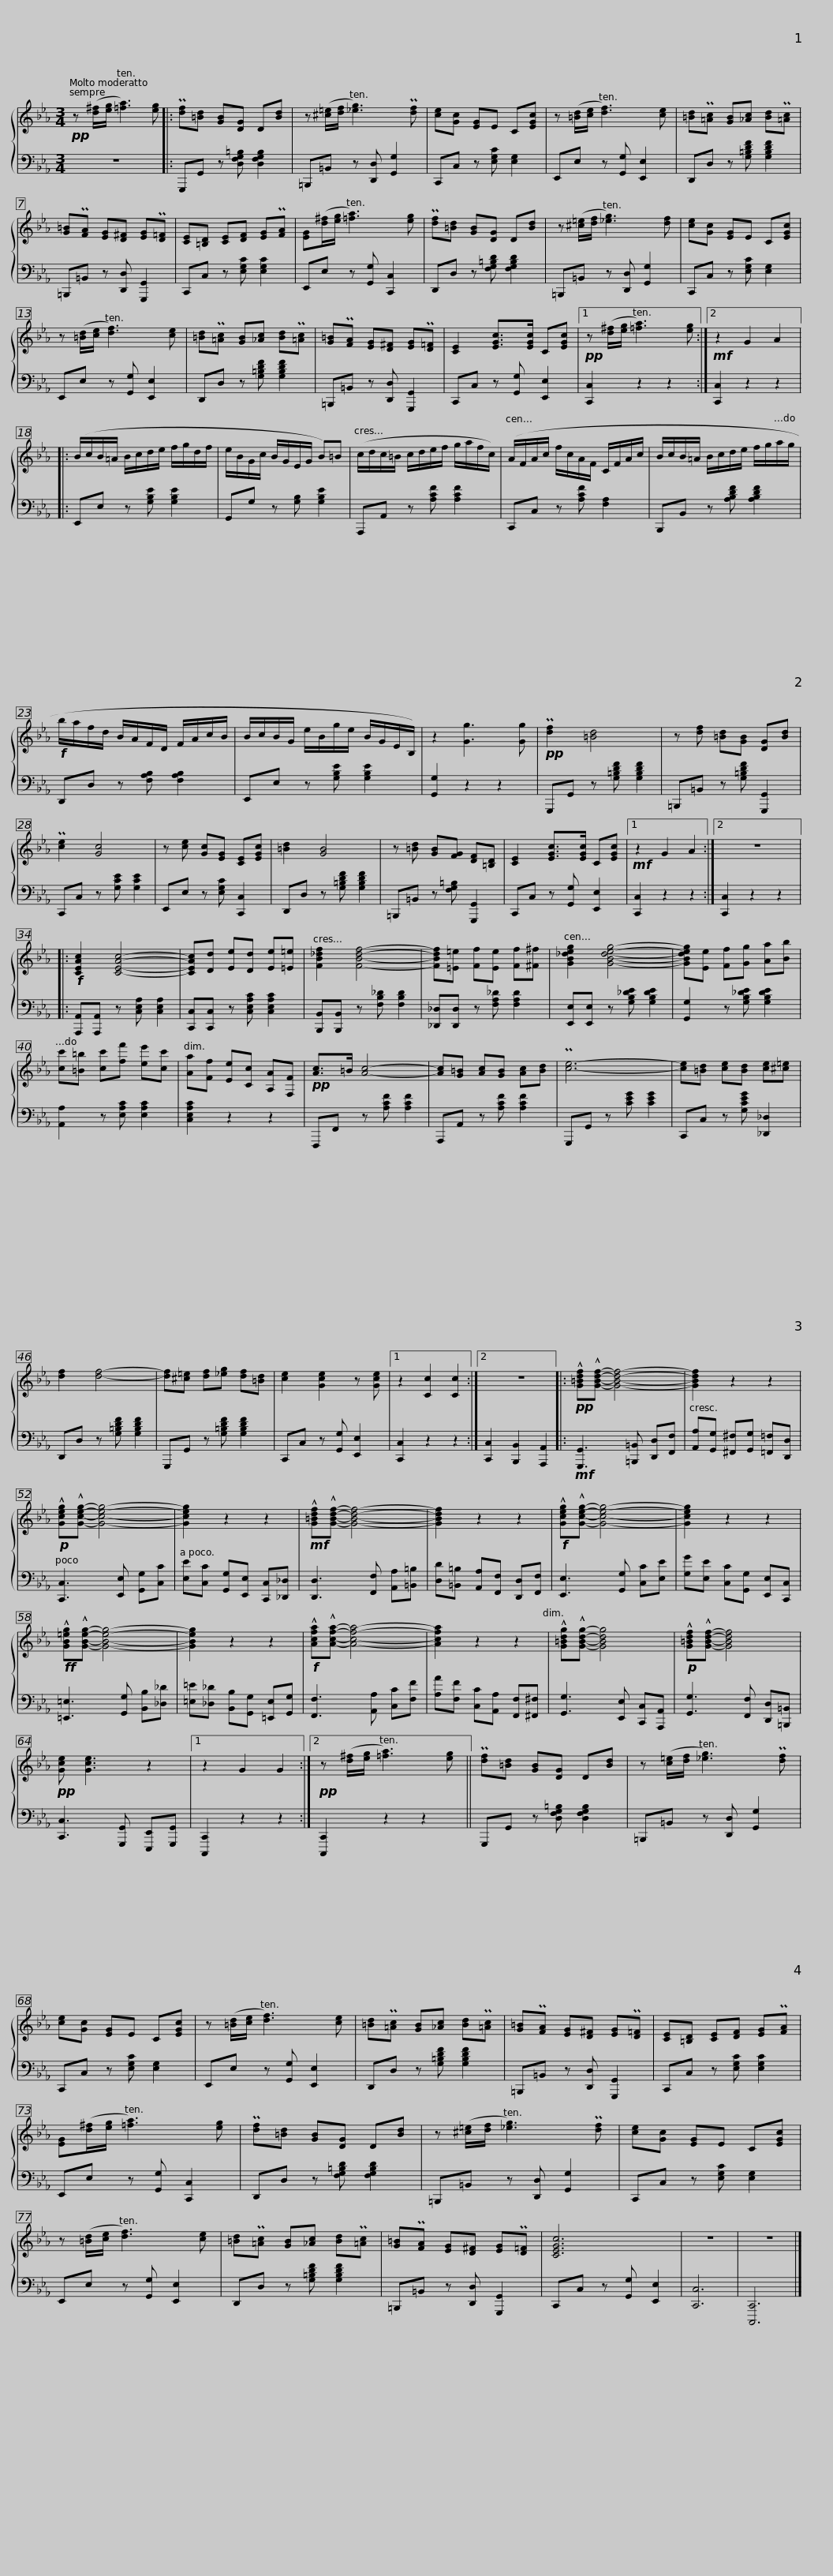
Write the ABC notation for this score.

X:1
%%score { 1 | 2 }
L:1/8
M:3/4
I:linebreak $
K:Eb
V:1 treble
V:2 bass
V:1
!pp! z ([d^f]/[eg]/ [=fa]3) [eg] |: P[df][=Bd] [GB][DG] D[Bd] | z ([^c=e]/[df]/ [_eg]3) P[df] | [ce][Gc] [EG]E C[EGc] | z ([=Bd]/[ce]/ [df]3) [ce] |$ %5
 [=Bd]P[=Ac] [GB][_Ac] [Bd]P[=Ac] | [G=B]P[FA] [EG][D^F] [EG]P[D=F] | [CE][=B,D] [CE][DF] [EG]P[FA] | [EG]([d^f]/[eg]/ [=fa]3) [eg] | P[df][=Bd] [GB][DG] D[Bd] |$ %10
 z ([^c=e]/[df]/ [_eg]3) [df] | [ce][Gc] [EG]E C[EGc] | z ([=Bd]/[ce]/ [df]3) [ce] | [=Bd]P[=Ac] [GB][_Ac] [Bd]P[=Ac] | [G=B]P[FA] [EG][D^F] [EG]P[D=F] |$ %15
 [CE]2 [EGc]>[EGc] C[EGc] |1!pp! z ([d^f]/[eg]/ [=fa]3) [eg] :|2!mf! z2 G2 A2 |: (B/c/B/=A/ B/c/d/e/ f/g/d/f/ | e/B/G/c/ B/G/E/G/ B)=B |$ %20
 (c/d/c/=B/ c/d/e/f/ g/a/f/c/) | (A/F/A/c/ f/c/A/F/ C/F/A/c/ | B/c/B/=A/ B/c/d/e/ f/g/a/g/ |$!f! b/a/f/d/ B/A/F/D/ F/A/c/B/ | B/c/B/G/ e/B/g/e/ B/G/E/B,/) | %25
 z2 [Gg]3 [Gg] |!pp! P[df]2 [=Bd]4 | z [df] [=Bd][GB] [DG][Bd] |$ P[ce]2 [Gc]4 | z [ce] [Gc][EG] [CE][EGc] | %30
 [=Bd]2 [GB]4 | z [=Bd] [GB][FG] [DF][=B,D] | [CE]2 [EGc]>[EGc] C[EGc] |1!mf! z2 G2 A2 :|2 z6 |:$ %35
!f! [CEAc]2 [CEAc]4- | [CEAc][Dd] [Ee][Dd] [Ee][=E=e] | [FB_df]2 [FBdf]4- | [FBdf][=E=e] [Ff][Ee] [Ff][^F^f] | [GB_deg]2 [GBdeg]4- |$ %40
 [GBdeg][Ee] [Ff][Gg] [Aa][Bb] | [cc'][=B=b] [cc'][ff'] [ee'][cc'] | [Aa][Ff] [Ee][Cc] [A,A][F,F] |!pp! [Ac]>=B [Ac]4- | [Ac][G=B] [Ac][GB] [Ac][Bd] |$ %45
 P[ce]6- | [ce][=Bd] [ce][Bd] [ce][^c=e] | [df]2 [df]4- | [df][^c=e] [df][_eg] [df][=Bd] | [ce]2 [Gce]2 z [Gce] |1 %50
 z2 [Cc]2 [Cc]2 :|2$ z6 |:!pp! !^![G=Bdf]!^![GBdf]- [GBdf]4- | [GBdf]2 z2 z2 |!p! !^![Gceg]!^![Gceg]- [Gceg]4- | %55
 [Gceg]2 z2 z2 |$!mf! !^![G=Bdf]!^![GBdf]- [GBdf]4- | [GBdf]2 z2 z2 |!f! !^![Gceg]!^![Gceg]- [Gceg]4- | [Gceg]2 z2 z2 | %60
!ff! !^![GB=eg]!^![GBeg]- [GBeg]4- |$ [GBeg]2 z2 z2 |!f! !^![Acfa]!^![Acfa]- [Acfa]4- | [Acfa]2 z2 z2 | !^![G=Bdg]!^![GBdg]- [GBdg]4 | %65
!p! !^![G=Bdf]!^![GBdf]- [GBdf]4 |$!pp! [Gce] [Gce]3 z2 |1 z2 G2 G2 :|2!pp! z ([d^f]/[eg]/ [=fa]3) [eg] || P[df][=Bd] [GB][DG] D[Bd] | %70
 z ([c=e]/[df]/ [_eg]3) P[df] | [ce][Gc] [EG]E C[EGc] |$ z ([=Bd]/[ce]/ [df]3) [ce] | [=Bd]P[=Ac] [GB][_Ac] [Bd]P[=Ac] | [G=B]P[FA] [EG][D^F] [EG]P[D=F] | %75
 [CE][=B,D] [CE][DF] [EG]P[FA] | [EG]([d^f]/[eg]/ [=fa]3) [eg] |$ P[df][=Bd] [GB][DG] D[Bd] | z ([^c=e]/[df]/ [_eg]3) P[df] | [ce][Gc] [EG]E C[EGc] | %80
 z ([=Bd]/[ce]/ [df]3) [ce] | [=Bd]P[=Ac] [GB][_Ac] [Bd]P[=Ac] |$ [G=B]P[FA] [EG][D^F] [EG]P[D=F] | [CEGc]6 | z6 | %85
 z6 |] %86
V:2
 z6 |: G,,,G,, z [D,F,G,=B,] [D,F,G,B,]2 | =B,,,=B,, z [D,,D,] [G,,G,]2 | C,,C, z [E,G,C] [E,G,]2 | E,,E, z [G,,G,] [E,,E,]2 |$ %5
 D,,D, z [G,=B,DF] [G,B,DF]2 | =B,,,=B,, z [D,,D,] [G,,,G,,]2 | C,,C, z [E,G,C] [E,G,C]2 | E,,E, z [G,,G,] [C,,C,]2 | D,,D, z [F,G,=B,D] [F,G,B,D]2 |$ %10
 =B,,,=B,, z [D,,D,] [G,,G,]2 | C,,C, z [E,G,C] [E,G,]2 | E,,E, z [G,,G,] [E,,E,]2 | D,,D, z [G,=B,DF] [G,B,DF]2 | =B,,,=B,, z [D,,D,] [G,,,G,,]2 |$ %15
 C,,C, z [G,,G,] [E,,E,]2 |1 [C,,C,]2 z2 z2 :|2 [C,,C,]2 z2 z2 |: E,,E, z [G,B,E] [G,B,E]2 | G,,G, z [G,B,] [G,B,E]2 |$ %20
 A,,,A,, z [A,CF] [A,CF]2 | C,,C, z [A,CF] [F,A,]2 | B,,,B,, z [A,B,DF] [A,B,DF]2 |$ D,,D, z [F,A,B,] [F,A,B,]2 | E,,E, z [G,B,E] [G,B,E]2 | %25
 [G,,G,]2 z2 z2 | G,,,G,, z [G,=B,DF] [G,B,DF]2 | =B,,,=B,, z [G,=B,DF] [G,,,G,,]2 |$ C,,C, z [G,CE] [G,CE]2 | E,,E, z [E,G,C] [C,,C,]2 | %30
 D,,D, z [G,=B,DF] [G,B,DF]2 | =B,,,=B,, z [F,G,=B,] [G,,,G,,]2 | C,,C, z [G,,G,] [E,,E,]2 |1 [C,,C,]2 z2 z2 :|2 [C,,C,]2 z2 z2 |:$ %35
 [A,,,A,,][A,,,A,,] z [C,E,A,] [C,E,A,]2 | [C,,C,][C,,C,] z [C,E,A,C] [C,E,A,C]2 | [B,,,B,,][B,,,B,,] z [F,B,_D] [F,B,D]2 | [_D,,_D,][D,,D,] z [F,A,_D] [F,A,D]2 | [E,,E,][E,,E,] z [G,B,_DE] [G,B,DE]2 |$ %40
 [G,,G,]2 z [G,B,_DE] [G,B,DE]2 | [A,,A,]2 z [E,A,C] [E,A,C]2 | [C,E,A,C]2 z2 z2 | F,,,F,, z [A,CF] [A,CF]2 | A,,,A,, z [A,CF] [A,CF]2 |$ %45
 G,,,G,, z [CEG] [CEG]2 | C,,C, z [G,CEG] [_D,,_D,]2 | D,,D, z [G,=B,DF] [G,B,DF]2 | G,,,G,, z [G,=B,DF] [G,B,DF]2 | C,,C, z [G,,G,] [E,,E,]2 |1 %50
 [C,,C,]2 z2 z2 :|2$ [C,,C,]2 [B,,,B,,]2 [A,,,A,,]2 |:!mf! [G,,,G,,]3 [=B,,,=B,,] [D,,D,][F,,F,] | [A,,A,][G,,G,] [^F,,^F,][G,,G,] [=F,,=F,][D,,D,] | [C,,C,]3 [E,,E,] [G,,G,][C,C] | %55
 [E,E][C,C] [G,,G,][E,,E,] [C,,C,][_D,,_D,] |$ [D,,D,]3 [F,,F,] [A,,A,][=B,,=B,] | [D,D][=B,,=B,] [A,,A,][F,,F,] [D,,D,][F,,F,] | [E,,E,]3 [G,,G,] [C,C][E,E] | [G,G][E,E] [C,C][G,,G,] [E,,E,][C,,C,] | %60
 [=E,,=E,]3 [G,,G,] [B,,B,][_D,_D] |$ [=E,=E][_D,_D] [B,,B,][G,,G,] [=E,,E,][G,,G,] | [F,,F,]3 [A,,A,] [C,C][F,F] | [A,A][F,F] [C,C][A,,A,] [F,,F,][^F,,^F,] | [G,,G,]3 [E,,E,] [C,,C,][A,,,A,,] | %65
 [G,,G,]3 [F,,F,] [D,,D,][=B,,,=B,,] |$ [C,,C,]3 [G,,,G,,] [E,,,E,,][G,,,G,,] |1 [C,,,C,,]2 z2 z2 :|2 [C,,,C,,]2 z2 z2 || G,,,G,, z [D,F,G,=B,] [D,F,G,B,]2 | %70
 =B,,,=B,, z [D,,D,] [G,,G,]2 | C,,C, z [E,G,C] [E,G,]2 |$ E,,E, z [G,,G,] [E,,E,]2 | D,,D, z [G,=B,DF] [G,B,DF]2 | =B,,,=B,, z [D,,D,] [G,,,G,,]2 | %75
 C,,C, z [E,G,C] [E,G,C]2 | E,,E, z [G,,G,] [C,,C,]2 |$ D,,D, z [F,G,=B,D] [F,G,B,D]2 | =B,,,=B,, z [D,,D,] [G,,G,]2 | C,,C, z [E,G,C] [E,G,]2 | %80
 E,,E, z [G,,G,] [E,,E,]2 | D,,D, z [G,=B,DF] [G,B,DF]2 |$ =B,,,=B,, z [D,,D,] [G,,,G,,]2 | C,,C, z [G,,G,] [E,,E,]2 | [C,,C,]6 | %85
 [C,,,C,,]6 |] %86
